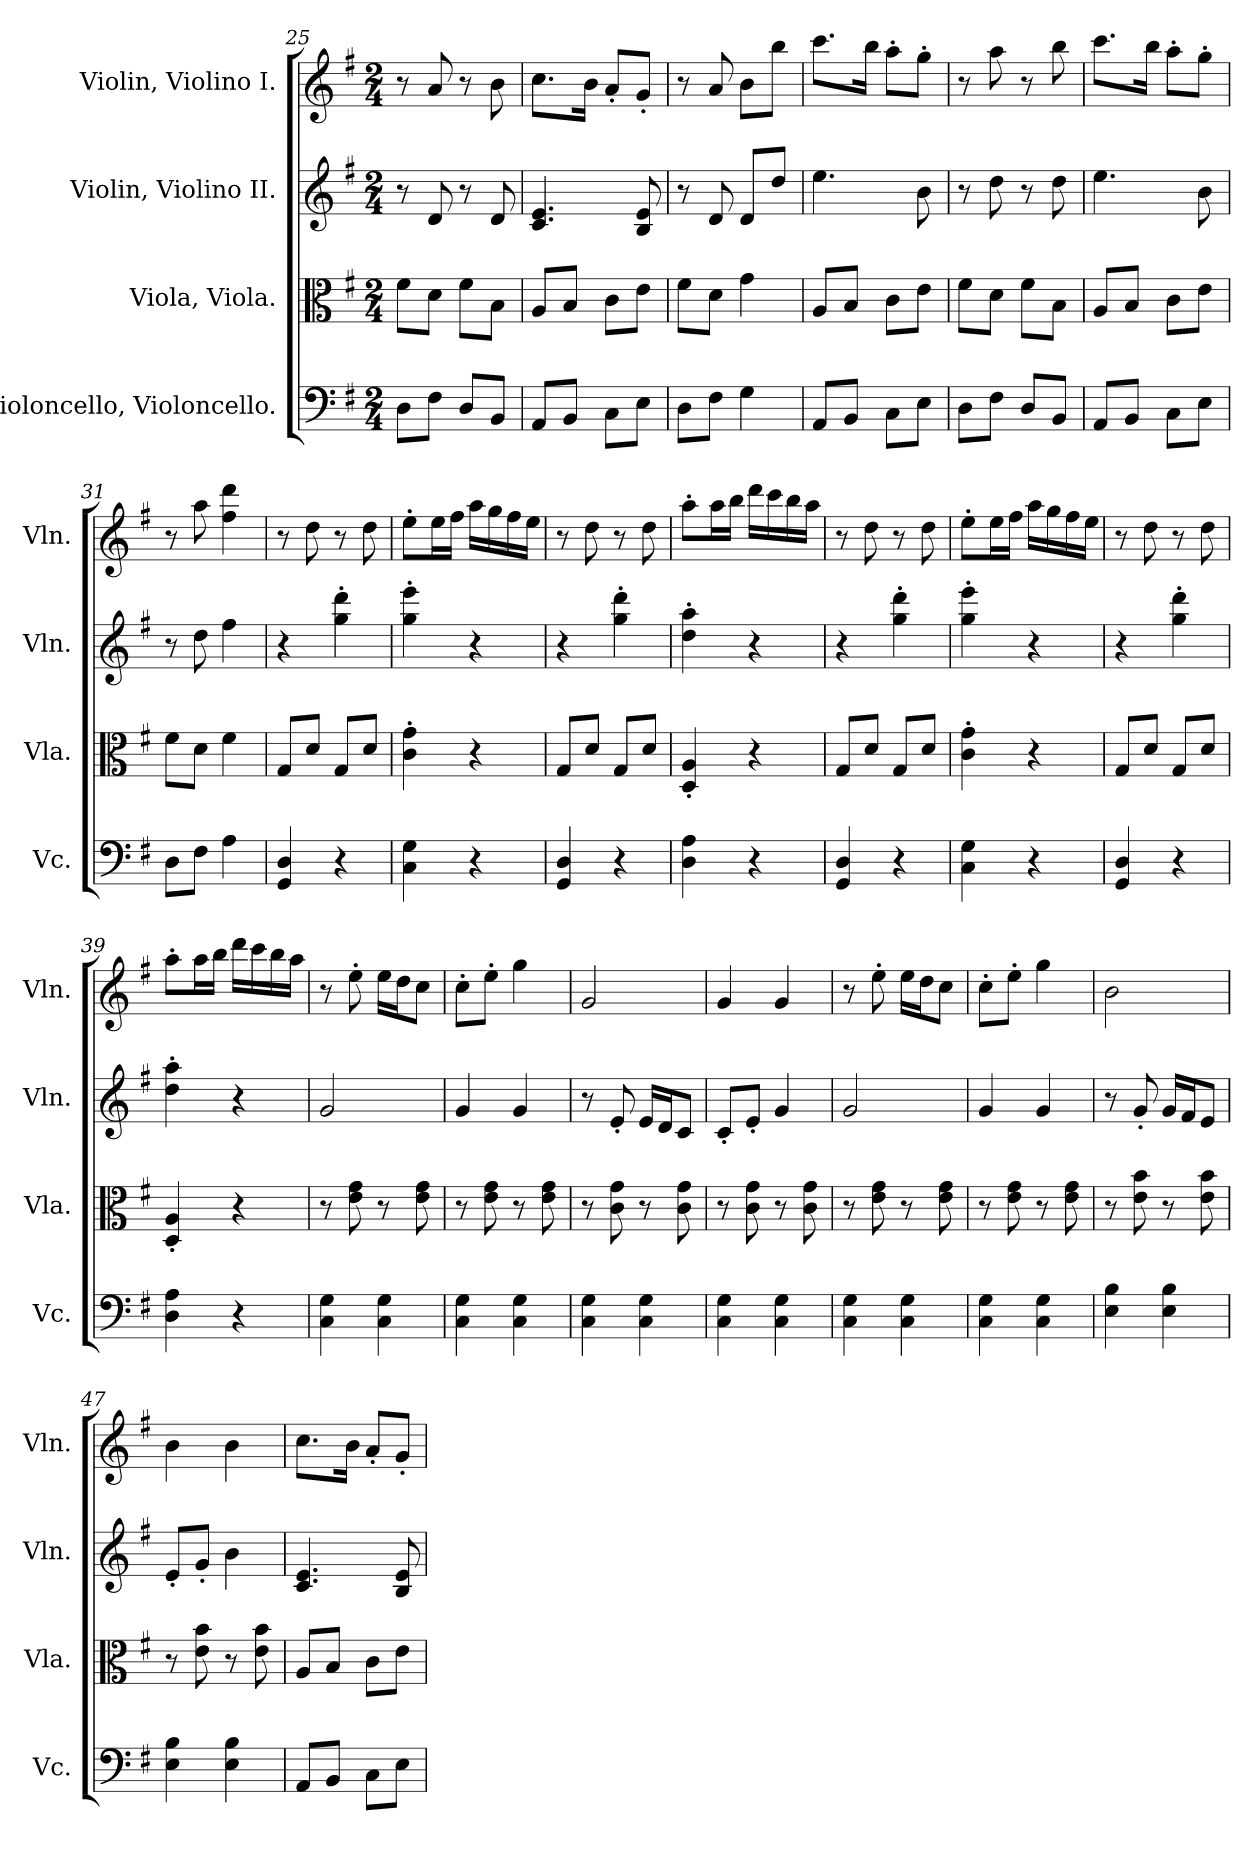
**kern	**kern	**kern	**kern
*part4	*part3	*part2	*part1
*staff4	*staff3	*staff2	*staff1
*I"Violoncello, Violoncello.	*I"Viola, Viola.	*I"Violin, Violino II.	*I"Violin, Violino I.
*I'Vc.	*I'Vla.	*I'Vln.	*I'Vln.
!!LO:LB:g=z
*clefF4	*clefC3	*clefG2	*clefG2
*k[f#]	*k[f#]	*k[f#]	*k[f#]
*M2/4	*M2/4	*M2/4	*M2/4
=25	=25	=25	=25
8D\L	8f#\L	8r	8r
8F#\J	8d\J	8d/	8a/
8D/L	8f#\L	8r	8r
8BB/J	8B\J	8d/	8b\
=26	=26	=26	=26
8AA/L	8A/L	4.c/ 4.e/	8.cc\L
8BB/J	8B/J	.	.
.	.	.	16b\Jk
8C\L	8c\L	.	8a'/L
8E\J	8e\J	8B/ 8e/	8g'/J
=27	=27	=27	=27
8D\L	8f#\L	8r	8r
8F#\J	8d\J	8d/	8a/
4G\	4g\	8d/L	8b\L
.	.	8dd/J	8bb\J
=28	=28	=28	=28
8AA/L	8A/L	4.ee\	8.ccc\L
8BB/J	8B/J	.	.
.	.	.	16bb\Jk
8C\L	8c\L	.	8aa'\L
8E\J	8e\J	8b\	8gg'\J
=29	=29	=29	=29
8D\L	8f#\L	8r	8r
8F#\J	8d\J	8dd\	8aa\
8D/L	8f#\L	8r	8r
8BB/J	8B\J	8dd\	8bb\
=30	=30	=30	=30
8AA/L	8A/L	4.ee\	8.ccc\L
8BB/J	8B/J	.	.
.	.	.	16bb\Jk
8C\L	8c\L	.	8aa'\L
8E\J	8e\J	8b\	8gg'\J
=31	=31	=31	=31
8D\L	8f#\L	8r	8r
8F#\J	8d\J	8dd\	8aa\
4A\	4f#\	4ff#\	4ff#\ 4ddd\
!!LO:LB:g=z
=32	=32	=32	=32
4GG/ 4D/	8G/L	4r	8r
.	8d/J	.	8dd\
4r	8G/L	4gg\' 4ddd\'	8r
.	8d/J	.	8dd\
=33	=33	=33	=33
4C\ 4G\	4c\' 4g\'	4gg\' 4eee\'	8ee'\L
.	.	.	16ee\L
.	.	.	16ff#\JJ
4r	4r	4r	16aa\LL
.	.	.	16gg\
.	.	.	16ff#\
.	.	.	16ee\JJ
=34	=34	=34	=34
4GG/ 4D/	8G/L	4r	8r
.	8d/J	.	8dd\
4r	8G/L	4gg\' 4ddd\'	8r
.	8d/J	.	8dd\
=35	=35	=35	=35
4D\ 4A\	4D/' 4A/'	4dd\' 4aa\'	8aa'\L
.	.	.	16aa\L
.	.	.	16bb\JJ
4r	4r	4r	16ddd\LL
.	.	.	16ccc\
.	.	.	16bb\
.	.	.	16aa\JJ
=36	=36	=36	=36
4GG/ 4D/	8G/L	4r	8r
.	8d/J	.	8dd\
4r	8G/L	4gg\' 4ddd\'	8r
.	8d/J	.	8dd\
=37	=37	=37	=37
4C\ 4G\	4c\' 4g\'	4gg\' 4eee\'	8ee'\L
.	.	.	16ee\L
.	.	.	16ff#\JJ
4r	4r	4r	16aa\LL
.	.	.	16gg\
.	.	.	16ff#\
.	.	.	16ee\JJ
!!LO:PB:g=z
=38	=38	=38	=38
4GG/ 4D/	8G/L	4r	8r
.	8d/J	.	8dd\
4r	8G/L	4gg\' 4ddd\'	8r
.	8d/J	.	8dd\
=39	=39	=39	=39
4D\ 4A\	4D/' 4A/'	4dd\' 4aa\'	8aa'\L
.	.	.	16aa\L
.	.	.	16bb\JJ
4r	4r	4r	16ddd\LL
.	.	.	16ccc\
.	.	.	16bb\
.	.	.	16aa\JJ
=40	=40	=40	=40
4C\ 4G\	8r	2g/	8r
.	8e\ 8g\	.	8ee'\
4C\ 4G\	8r	.	16ee\LL
.	.	.	16dd\J
.	8e\ 8g\	.	8cc\J
=41	=41	=41	=41
4C\ 4G\	8r	4g/	8cc'\L
.	8e\ 8g\	.	8ee'\J
4C\ 4G\	8r	4g/	4gg\
.	8e\ 8g\	.	.
=42	=42	=42	=42
4C\ 4G\	8r	8r	2g/
.	8c\ 8g\	8e'/	.
4C\ 4G\	8r	16e/LL	.
.	.	16d/J	.
.	8c\ 8g\	8c/J	.
=43	=43	=43	=43
4C\ 4G\	8r	8c'/L	4g/
.	8c\ 8g\	8e'/J	.
4C\ 4G\	8r	4g/	4g/
.	8c\ 8g\	.	.
=44	=44	=44	=44
4C\ 4G\	8r	2g/	8r
.	8e\ 8g\	.	8ee'\
4C\ 4G\	8r	.	16ee\LL
.	.	.	16dd\J
.	8e\ 8g\	.	8cc\J
!!LO:LB:g=z
=45	=45	=45	=45
4C\ 4G\	8r	4g/	8cc'\L
.	8e\ 8g\	.	8ee'\J
4C\ 4G\	8r	4g/	4gg\
.	8e\ 8g\	.	.
=46	=46	=46	=46
4E\ 4B\	8r	8r	2b\
.	8e\ 8b\	8g'/	.
4E\ 4B\	8r	16g/LL	.
.	.	16f#/J	.
.	8e\ 8b\	8e/J	.
=47	=47	=47	=47
4E\ 4B\	8r	8e'/L	4b\
.	8e\ 8b\	8g'/J	.
4E\ 4B\	8r	4b\	4b\
.	8e\ 8b\	.	.
=48	=48	=48	=48
8AA/L	8A/L	4.c/ 4.e/	8.cc\L
8BB/J	8B/J	.	.
.	.	.	16b\Jk
8C\L	8c\L	.	8a'/L
8E\J	8e\J	8B/ 8e/	8g'/J
=	=	=	=
*-	*-	*-	*-
